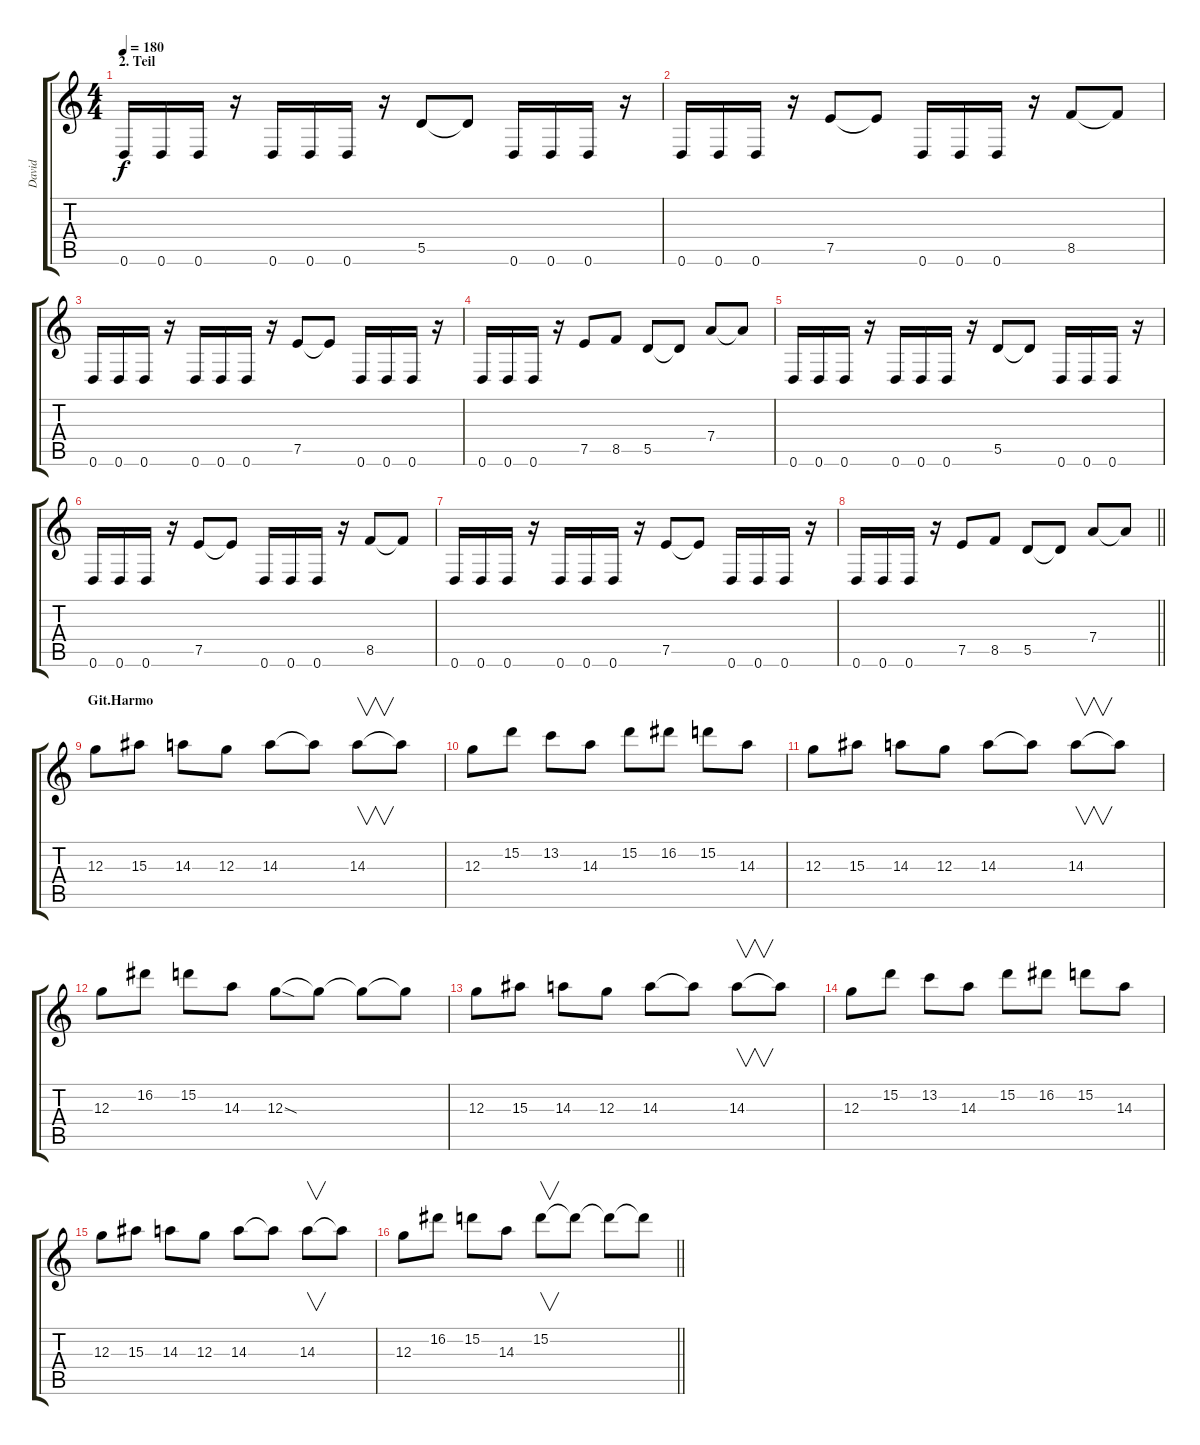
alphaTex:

\track ("David" "David") {instrument distortionguitar}
\staff {score tabs}
\tuning (E4 B3 G3 D3 A2 D2) {hide}
\ts (4 4)
\section ("" "2. Teil")
\tempo 180
\clef g2
\ks c
0.6.16{dy f} 0.6.16 0.6.16 r.16 0.6.16 0.6.16 0.6.16 r.16 5.5.8 5.5{t}.8 0.6.16 0.6.16 0.6.16 r.16 |
0.6.16 0.6.16 0.6.16 r.16 7.5.8 7.5{t}.8 0.6.16 0.6.16 0.6.16 r.16 8.5.8 8.5{t}.8 |
0.6.16 0.6.16 0.6.16 r.16 0.6.16 0.6.16 0.6.16 r.16 7.5.8 7.5{t}.8 0.6.16 0.6.16 0.6.16 r.16 |
0.6.16 0.6.16 0.6.16 r.16 7.5.8 8.5.8 5.5.8 5.5{t}.8 7.4.8 7.4{t}.8 |
0.6.16 0.6.16 0.6.16 r.16 0.6.16 0.6.16 0.6.16 r.16 5.5.8 5.5{t}.8 0.6.16 0.6.16 0.6.16 r.16 |
0.6.16 0.6.16 0.6.16 r.16 7.5.8 7.5{t}.8 0.6.16 0.6.16 0.6.16 r.16 8.5.8 8.5{t}.8 |
0.6.16 0.6.16 0.6.16 r.16 0.6.16 0.6.16 0.6.16 r.16 7.5.8 7.5{t}.8 0.6.16 0.6.16 0.6.16 r.16 |
\barLineRight lightlight
0.6.16 0.6.16 0.6.16 r.16 7.5.8 8.5.8 5.5.8 5.5{t}.8 7.4.8 7.4{t}.8 |
\section ("" "Git.Harmo")
12.3.8 15.3.8 14.3.8 12.3.8 14.3.8 14.3{t}.8 14.3.8{v} 14.3{t}.8 |
12.3.8 15.2.8 13.2.8 14.3.8 15.2.8 16.2.8 15.2.8 14.3.8 |
12.3.8 15.3.8 14.3.8 12.3.8 14.3.8 14.3{t}.8 14.3.8{v} 14.3{t}.8 |
12.3.8 16.2.8 15.2.8 14.3.8 12.3{sod}.8 12.3{t}.8 12.3{t}.8 12.3{t}.8 |
12.3.8 15.3.8 14.3.8 12.3.8 14.3.8 14.3{t}.8 14.3.8{v} 14.3{t}.8 |
12.3.8 15.2.8 13.2.8 14.3.8 15.2.8 16.2.8 15.2.8 14.3.8 |
12.3.8 15.3.8 14.3.8 12.3.8 14.3.8 14.3{t}.8 14.3.8{v} 14.3{t}.8 |
\barLineRight lightlight
12.3.8 16.2.8 15.2.8 14.3.8 15.2.8{v} 15.2{t}.8 15.2{t}.8 15.2{t}.8
